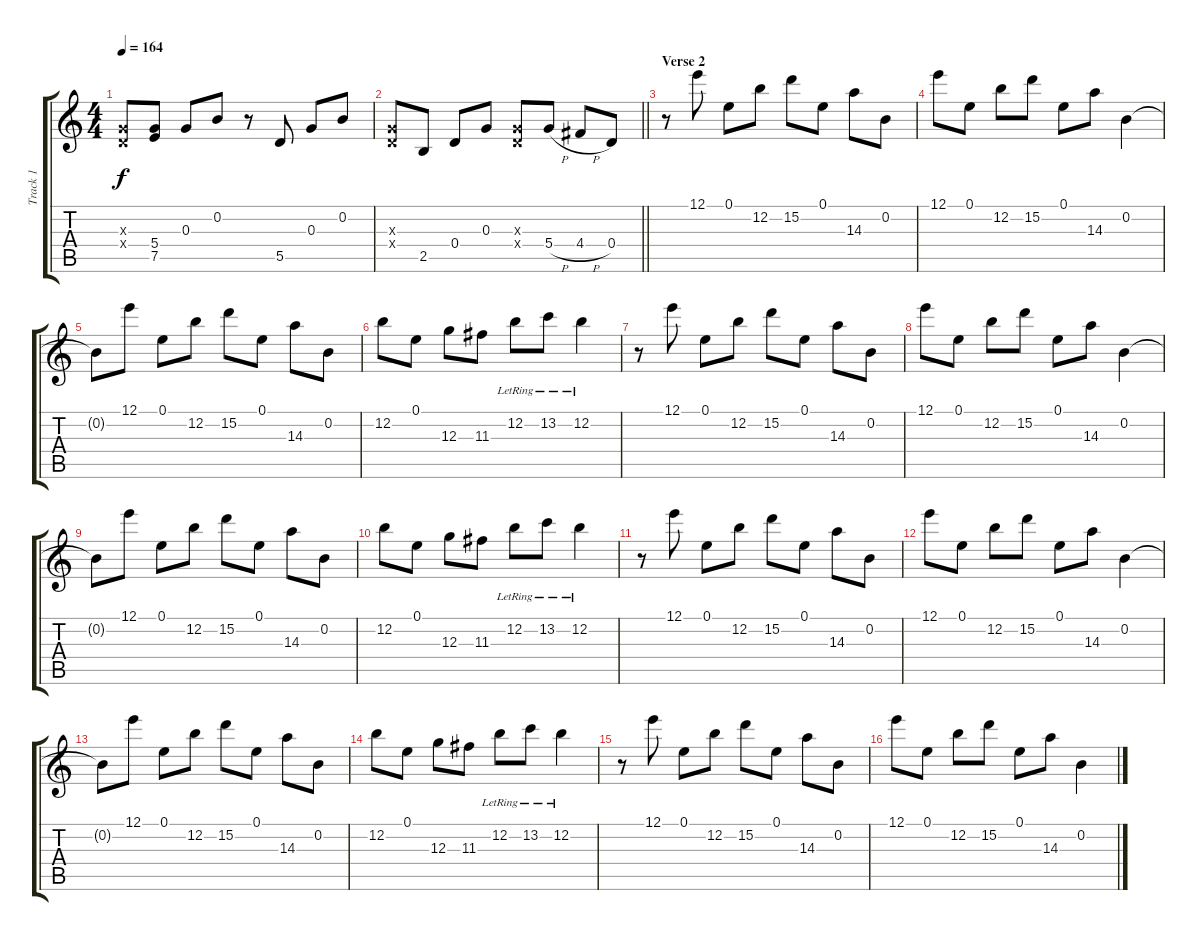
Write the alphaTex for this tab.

\track ("Track 1" "Track 1") {instrument electricguitarclean}
\staff {score tabs}
\tuning (E4 B3 G3 D3 A2 E2) {hide}
\ts (4 4)
\tempo 164
\clef g2
\ks c
(0.3{x} 0.4{x}).8{dy f} (5.4 7.5).8 0.3.8 0.2.8 r.8 5.5.8 0.3.8 0.2.8 |
\barLineRight lightlight
(0.3{x} 0.4{x}).8 2.5.8 0.4.8 0.3.8 (0.3{x} 0.4{x}).8 5.4{h}.8 4.4{h}.8 0.4.8 |
\section ("" "Verse 2")
r.8 12.1.8 0.1.8 12.2.8 15.2.8 0.1.8 14.3.8 0.2.8 |
12.1.8 0.1.8 12.2.8 15.2.8 0.1.8 14.3.8 0.2.4 |
0.2{t}.8 12.1.8 0.1.8 12.2.8 15.2.8 0.1.8 14.3.8 0.2.8 |
12.2.8 0.1.8 12.3.8 11.3.8 12.2{lr}.8 13.2{lr}.8 12.2{lr}.4 |
r.8 12.1.8 0.1.8 12.2.8 15.2.8 0.1.8 14.3.8 0.2.8 |
12.1.8 0.1.8 12.2.8 15.2.8 0.1.8 14.3.8 0.2.4 |
0.2{t}.8 12.1.8 0.1.8 12.2.8 15.2.8 0.1.8 14.3.8 0.2.8 |
12.2.8 0.1.8 12.3.8 11.3.8 12.2{lr}.8 13.2{lr}.8 12.2{lr}.4 |
r.8 12.1.8 0.1.8 12.2.8 15.2.8 0.1.8 14.3.8 0.2.8 |
12.1.8 0.1.8 12.2.8 15.2.8 0.1.8 14.3.8 0.2.4 |
0.2{t}.8 12.1.8 0.1.8 12.2.8 15.2.8 0.1.8 14.3.8 0.2.8 |
12.2.8 0.1.8 12.3.8 11.3.8 12.2{lr}.8 13.2{lr}.8 12.2{lr}.4 |
r.8 12.1.8 0.1.8 12.2.8 15.2.8 0.1.8 14.3.8 0.2.8 |
12.1.8 0.1.8 12.2.8 15.2.8 0.1.8 14.3.8 0.2.4
